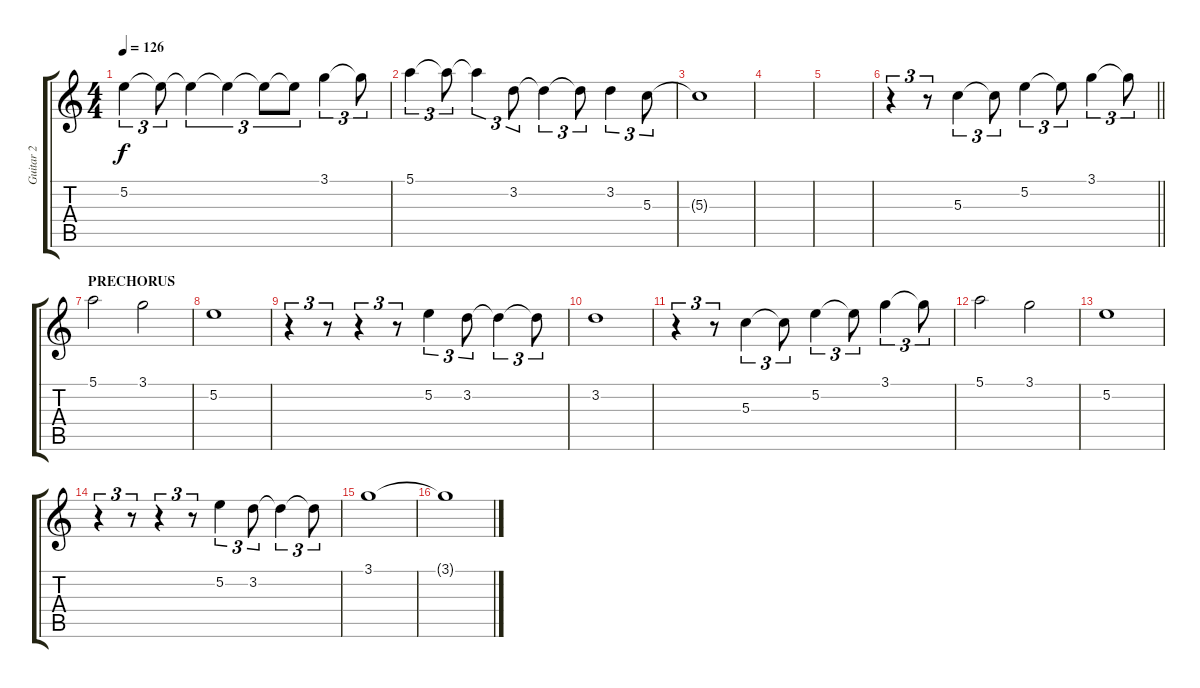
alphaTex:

\track ("Guitar 2" "Guitar 2") {instrument acousticguitarnylon}
\staff {score tabs}
\tuning (E4 B3 G3 D3 A2 E2) {hide}
\ts (4 4)
\tempo 126
\clef g2
\ks c
5.2.4{tu (3 2) dy f} 5.2{t}.8{tu (3 2)} 5.2{t}.4{tu (3 2)} 5.2{t}.4{tu (3 2)} 5.2{t}.8{tu (3 2)} 5.2{t}.8{tu (3 2)} 3.1.4{tu (3 2)} 3.1{t}.8{tu (3 2)} |
5.1.4{tu (3 2)} 5.1{t}.8{tu (3 2)} 5.1{t}.4{tu (3 2)} 3.2.8{tu (3 2)} 3.2{t}.4{tu (3 2)} 3.2{t}.8{tu (3 2)} 3.2.4{tu (3 2)} 5.3.8{tu (3 2)} |
5.3{t}.1 |
|
|
\barLineRight lightlight
r.4{tu (3 2)} r.8{tu (3 2)} 5.3.4{tu (3 2)} 5.3{t}.8{tu (3 2)} 5.2.4{tu (3 2)} 5.2{t}.8{tu (3 2)} 3.1.4{tu (3 2)} 3.1{t}.8{tu (3 2)} |
\section ("" "PRECHORUS")
5.1.2 3.1.2 |
5.2.1 |
r.4{tu (3 2)} r.8{tu (3 2)} r.4{tu (3 2)} r.8{tu (3 2)} 5.2.4{tu (3 2)} 3.2.8{tu (3 2)} 3.2{t}.4{tu (3 2)} 3.2{t}.8{tu (3 2)} |
3.2.1 |
r.4{tu (3 2)} r.8{tu (3 2)} 5.3.4{tu (3 2)} 5.3{t}.8{tu (3 2)} 5.2.4{tu (3 2)} 5.2{t}.8{tu (3 2)} 3.1.4{tu (3 2)} 3.1{t}.8{tu (3 2)} |
5.1.2 3.1.2 |
5.2.1 |
r.4{tu (3 2)} r.8{tu (3 2)} r.4{tu (3 2)} r.8{tu (3 2)} 5.2.4{tu (3 2)} 3.2.8{tu (3 2)} 3.2{t}.4{tu (3 2)} 3.2{t}.8{tu (3 2)} |
3.1.1 |
3.1{t}.1
